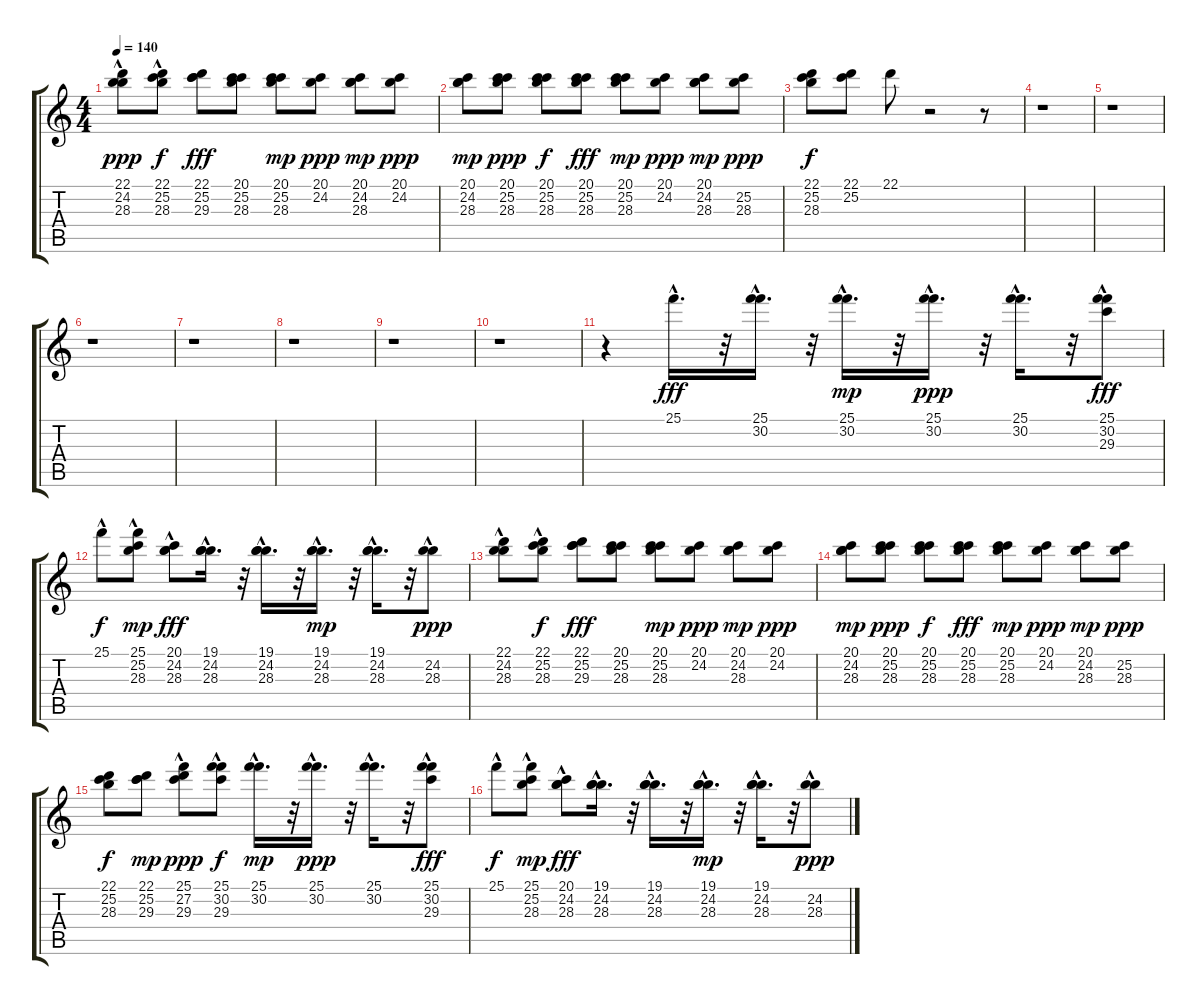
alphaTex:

\track "" {instrument vibraphone}
\staff {score tabs}
\tuning (E4 B3 G3 D3 A2 E2) {hide}
\ts (4 4)
\tempo 140
\clef g2
\ks c
(22.1{hac} 24.2{hac} 28.3{hac}).8{dy ppp} (22.1 25.2 28.3{hac}).8{dy f} (22.1 25.2 29.3).8{dy fff} (20.1 25.2 28.3).8 (20.1 25.2 28.3).8{dy mp} (20.1 24.2).8{dy ppp} (20.1 24.2 28.3).8{dy mp} (20.1 24.2).8{dy ppp} |
(20.1 24.2 28.3).8{dy mp} (20.1 25.2 28.3).8{dy ppp} (20.1 25.2 28.3).8{dy f} (20.1 25.2 28.3).8{dy fff} (20.1 25.2 28.3).8{dy mp} (20.1 24.2).8{dy ppp} (20.1 24.2 28.3).8{dy mp} (25.2 28.3).8{dy ppp} |
(22.1 25.2 28.3).8{dy f} (22.1 25.2).8 22.1.8 r.2 r.8 |
r.1 |
r.1 |
r.1 |
r.1 |
r.1 |
r.1 |
r.1 |
r.4 25.1{hac}.16{d dy fff} r.32 (25.1{hac} 30.2{hac}).16{d} r.32 (25.1{hac} 30.2{hac}).16{d dy mp} r.32 (25.1{hac} 30.2{hac}).16{d dy ppp} r.32 (25.1{hac} 30.2{hac}).16{d} r.32 (25.1{hac} 30.2{hac} 29.3).8{dy fff} |
25.1{hac}.8{dy f} (25.1{hac} 25.2 28.3).8{dy mp} (20.1 24.2{hac} 28.3{hac}).8{dy fff} (19.1{hac} 24.2{hac} 28.3{hac}).16{d} r.32 (19.1{hac} 24.2{hac} 28.3{hac}).16{d} r.32 (19.1{hac} 24.2{hac} 28.3{hac}).16{d dy mp} r.32 (19.1{hac} 24.2{hac} 28.3{hac}).16{d} r.32 (24.2{hac} 28.3{hac}).8{dy ppp} |
(22.1{hac} 24.2{hac} 28.3{hac}).8 (22.1 25.2 28.3{hac}).8{dy f} (22.1 25.2 29.3).8{dy fff} (20.1 25.2 28.3).8 (20.1 25.2 28.3).8{dy mp} (20.1 24.2).8{dy ppp} (20.1 24.2 28.3).8{dy mp} (20.1 24.2).8{dy ppp} |
(20.1 24.2 28.3).8{dy mp} (20.1 25.2 28.3).8{dy ppp} (20.1 25.2 28.3).8{dy f} (20.1 25.2 28.3).8{dy fff} (20.1 25.2 28.3).8{dy mp} (20.1 24.2).8{dy ppp} (20.1 24.2 28.3).8{dy mp} (25.2 28.3).8{dy ppp} |
(22.1 25.2 28.3).8{dy f} (22.1 25.2 29.3).8{dy mp} (25.1{hac} 27.2 29.3).8{dy ppp} (25.1{hac} 30.2{hac} 29.3).8{dy f} (25.1{hac} 30.2{hac}).16{d dy mp} r.32 (25.1{hac} 30.2{hac}).16{d dy ppp} r.32 (25.1{hac} 30.2{hac}).16{d} r.32 (25.1{hac} 30.2{hac} 29.3).8{dy fff} |
25.1{hac}.8{dy f} (25.1{hac} 25.2 28.3).8{dy mp} (20.1 24.2{hac} 28.3{hac}).8{dy fff} (19.1{hac} 24.2{hac} 28.3{hac}).16{d} r.32 (19.1{hac} 24.2{hac} 28.3{hac}).16{d} r.32 (19.1{hac} 24.2{hac} 28.3{hac}).16{d dy mp} r.32 (19.1{hac} 24.2{hac} 28.3{hac}).16{d} r.32 (24.2{hac} 28.3{hac}).8{dy ppp}
